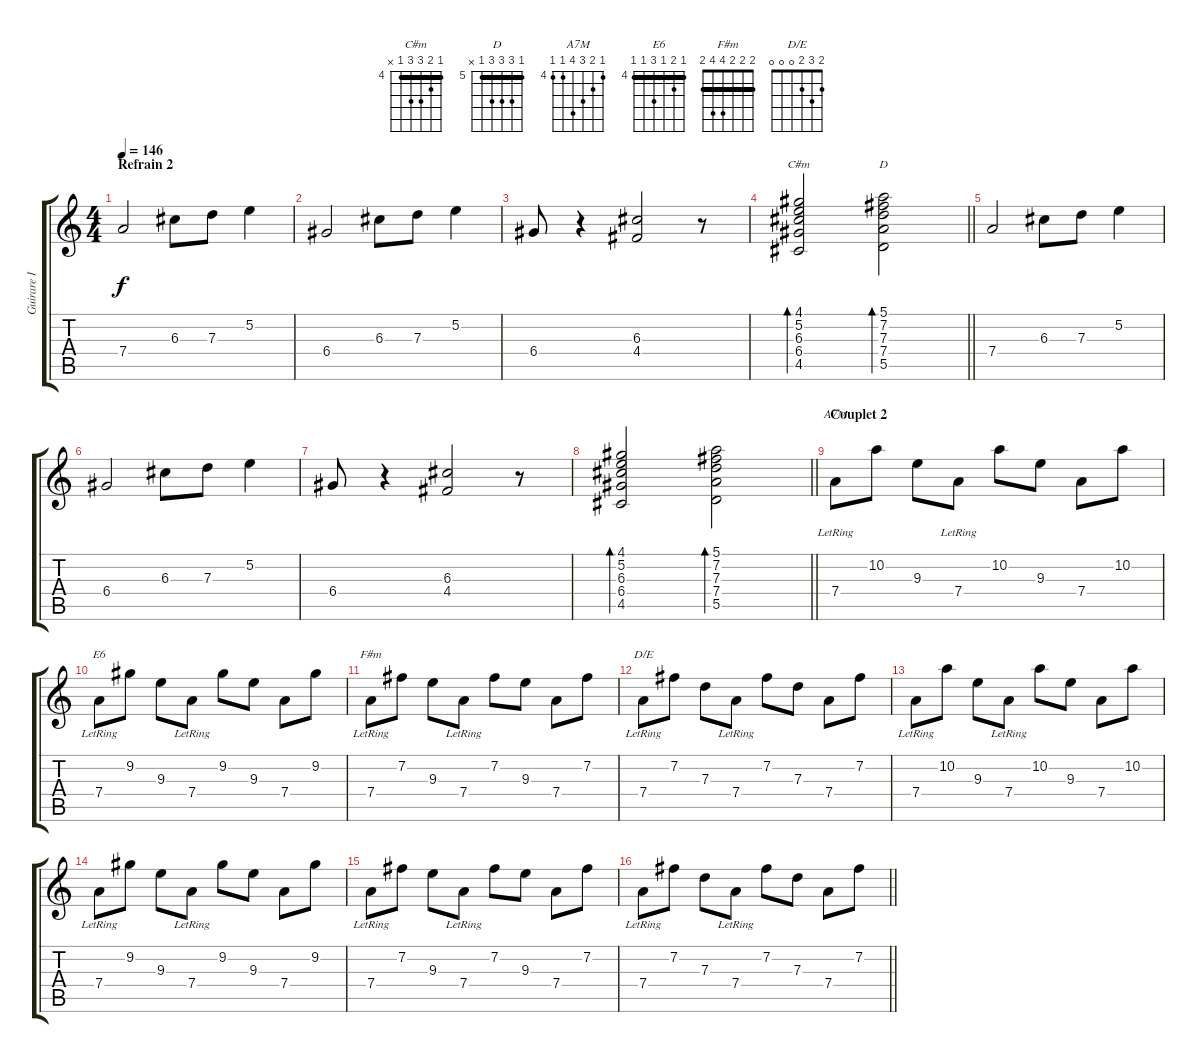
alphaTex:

\track ("Guirare I" "Guirare I") {instrument electricguitarclean}
\staff {score tabs}
\tuning (E4 B3 G3 D3 A2 E2) {hide}
\chord ("C#m" 4 5 6 6 4 x) {firstfret 4 barre 4}
\chord ("D" 5 7 7 7 5 x) {firstfret 5 barre 5}
\chord ("A7M" 4 5 6 7 4 4) {firstfret 4}
\chord ("E6" 4 5 4 6 4 4) {firstfret 4 barre 4}
\chord ("F#m" 2 2 2 4 4 2) {barre 2}
\chord ("D/E" 2 3 2 0 0 0)
\ts (4 4)
\section ("" "Refrain 2")
\tempo 146
\clef g2
\ks c
7.4.2{dy f} 6.3.8 7.3.8 5.2.4 |
6.4.2 6.3.8 7.3.8 5.2.4 |
6.4.8 r.4 (6.3 4.4).2 r.8 |
\barLineRight lightlight
(4.1 5.2 6.3 6.4 4.5).2{bd 60 ch "C#m"} (5.1 7.2 7.3 7.4 5.5).2{bd 60 ch "D"} |
7.4.2 6.3.8 7.3.8 5.2.4 |
6.4.2 6.3.8 7.3.8 5.2.4 |
6.4.8 r.4 (6.3 4.4).2 r.8 |
\barLineRight lightlight
(4.1 5.2 6.3 6.4 4.5).2{bd 60} (5.1 7.2 7.3 7.4 5.5).2{bd 60} |
\section ("" "Couplet 2")
7.4{lr}.8{ch "A7M"} 10.2.8 9.3.8 7.4{lr}.8 10.2.8 9.3.8 7.4.8 10.2.8 |
7.4{lr}.8{ch "E6"} 9.2.8 9.3.8 7.4{lr}.8 9.2.8 9.3.8 7.4.8 9.2.8 |
7.4{lr}.8{ch "F#m"} 7.2.8 9.3.8 7.4{lr}.8 7.2.8 9.3.8 7.4.8 7.2.8 |
7.4{lr}.8{ch "D/E"} 7.2.8 7.3.8 7.4{lr}.8 7.2.8 7.3.8 7.4.8 7.2.8 |
7.4{lr}.8 10.2.8 9.3.8 7.4{lr}.8 10.2.8 9.3.8 7.4.8 10.2.8 |
7.4{lr}.8 9.2.8 9.3.8 7.4{lr}.8 9.2.8 9.3.8 7.4.8 9.2.8 |
7.4{lr}.8 7.2.8 9.3.8 7.4{lr}.8 7.2.8 9.3.8 7.4.8 7.2.8 |
\barLineRight lightlight
7.4{lr}.8 7.2.8 7.3.8 7.4{lr}.8 7.2.8 7.3.8 7.4.8 7.2.8
